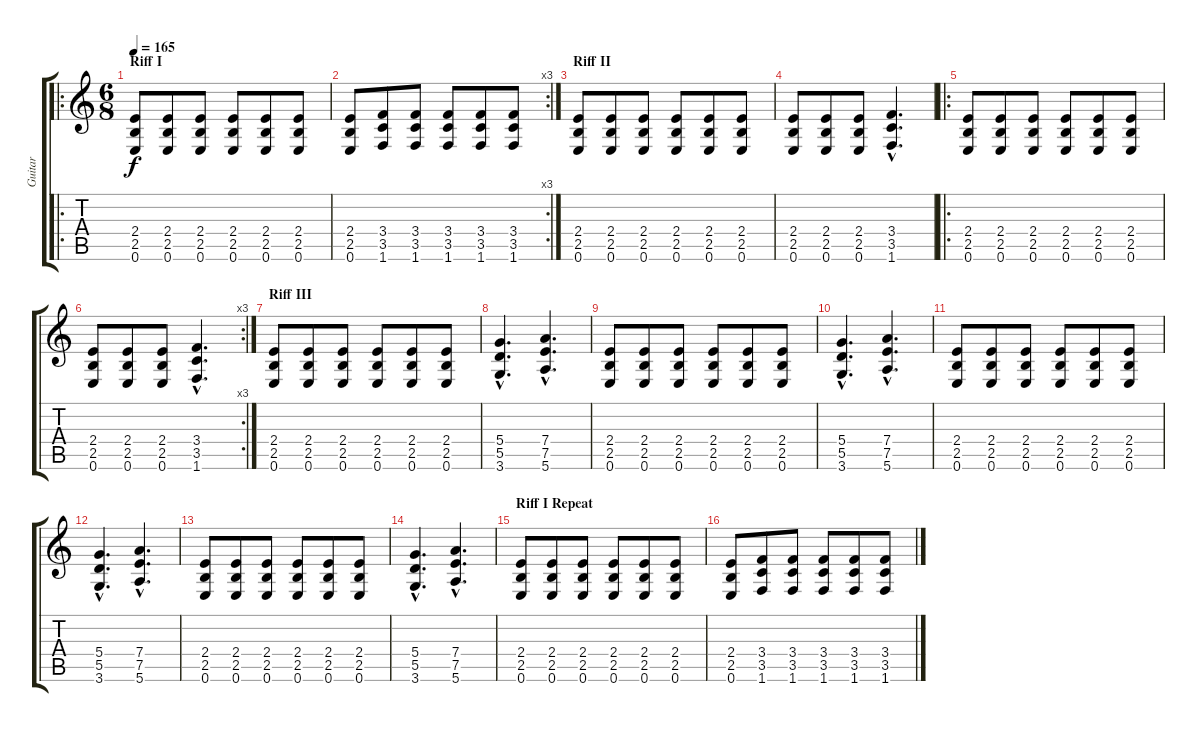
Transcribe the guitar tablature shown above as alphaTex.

\track ("Guitar" "Guitar") {instrument distortionguitar}
\staff {score tabs}
\tuning (E4 B3 G3 D3 A2 E2) {hide}
\ro
\ts (6 8)
\section ("" "Riff I")
\tempo 165
\clef g2
\ks c
(2.4 2.5 0.6).8{dy f instrument distortionguitar} (2.4 2.5 0.6).8 (2.4 2.5 0.6).8 (2.4 2.5 0.6).8 (2.4 2.5 0.6).8 (2.4 2.5 0.6).8 |
\rc 3
(2.4 2.5 0.6).8 (3.4 3.5 1.6).8 (3.4 3.5 1.6).8 (3.4 3.5 1.6).8 (3.4 3.5 1.6).8 (3.4 3.5 1.6).8 |
\section ("" "Riff II")
(2.4 2.5 0.6).8 (2.4 2.5 0.6).8 (2.4 2.5 0.6).8 (2.4 2.5 0.6).8 (2.4 2.5 0.6).8 (2.4 2.5 0.6).8 |
(2.4 2.5 0.6).8 (2.4 2.5 0.6).8 (2.4 2.5 0.6).8 (3.4{hac} 3.5{hac} 1.6{hac}).4{d} |
\ro
(2.4 2.5 0.6).8 (2.4 2.5 0.6).8 (2.4 2.5 0.6).8 (2.4 2.5 0.6).8 (2.4 2.5 0.6).8 (2.4 2.5 0.6).8 |
\rc 3
(2.4 2.5 0.6).8 (2.4 2.5 0.6).8 (2.4 2.5 0.6).8 (3.4{hac} 3.5{hac} 1.6{hac}).4{d} |
\section ("" "Riff III")
(2.4 2.5 0.6).8 (2.4 2.5 0.6).8 (2.4 2.5 0.6).8 (2.4 2.5 0.6).8 (2.4 2.5 0.6).8 (2.4 2.5 0.6).8 |
(5.4{hac} 5.5{hac} 3.6{hac}).4{d} (7.4{hac} 7.5{hac} 5.6{hac}).4{d} |
(2.4 2.5 0.6).8 (2.4 2.5 0.6).8 (2.4 2.5 0.6).8 (2.4 2.5 0.6).8 (2.4 2.5 0.6).8 (2.4 2.5 0.6).8 |
(5.4{hac} 5.5{hac} 3.6{hac}).4{d} (7.4{hac} 7.5{hac} 5.6{hac}).4{d} |
(2.4 2.5 0.6).8 (2.4 2.5 0.6).8 (2.4 2.5 0.6).8 (2.4 2.5 0.6).8 (2.4 2.5 0.6).8 (2.4 2.5 0.6).8 |
(5.4{hac} 5.5{hac} 3.6{hac}).4{d} (7.4{hac} 7.5{hac} 5.6{hac}).4{d} |
(2.4 2.5 0.6).8 (2.4 2.5 0.6).8 (2.4 2.5 0.6).8 (2.4 2.5 0.6).8 (2.4 2.5 0.6).8 (2.4 2.5 0.6).8 |
(5.4{hac} 5.5{hac} 3.6{hac}).4{d} (7.4{hac} 7.5{hac} 5.6{hac}).4{d} |
\section ("" "Riff I Repeat")
(2.4 2.5 0.6).8 (2.4 2.5 0.6).8 (2.4 2.5 0.6).8 (2.4 2.5 0.6).8 (2.4 2.5 0.6).8 (2.4 2.5 0.6).8 |
(2.4 2.5 0.6).8 (3.4 3.5 1.6).8 (3.4 3.5 1.6).8 (3.4 3.5 1.6).8 (3.4 3.5 1.6).8 (3.4 3.5 1.6).8
